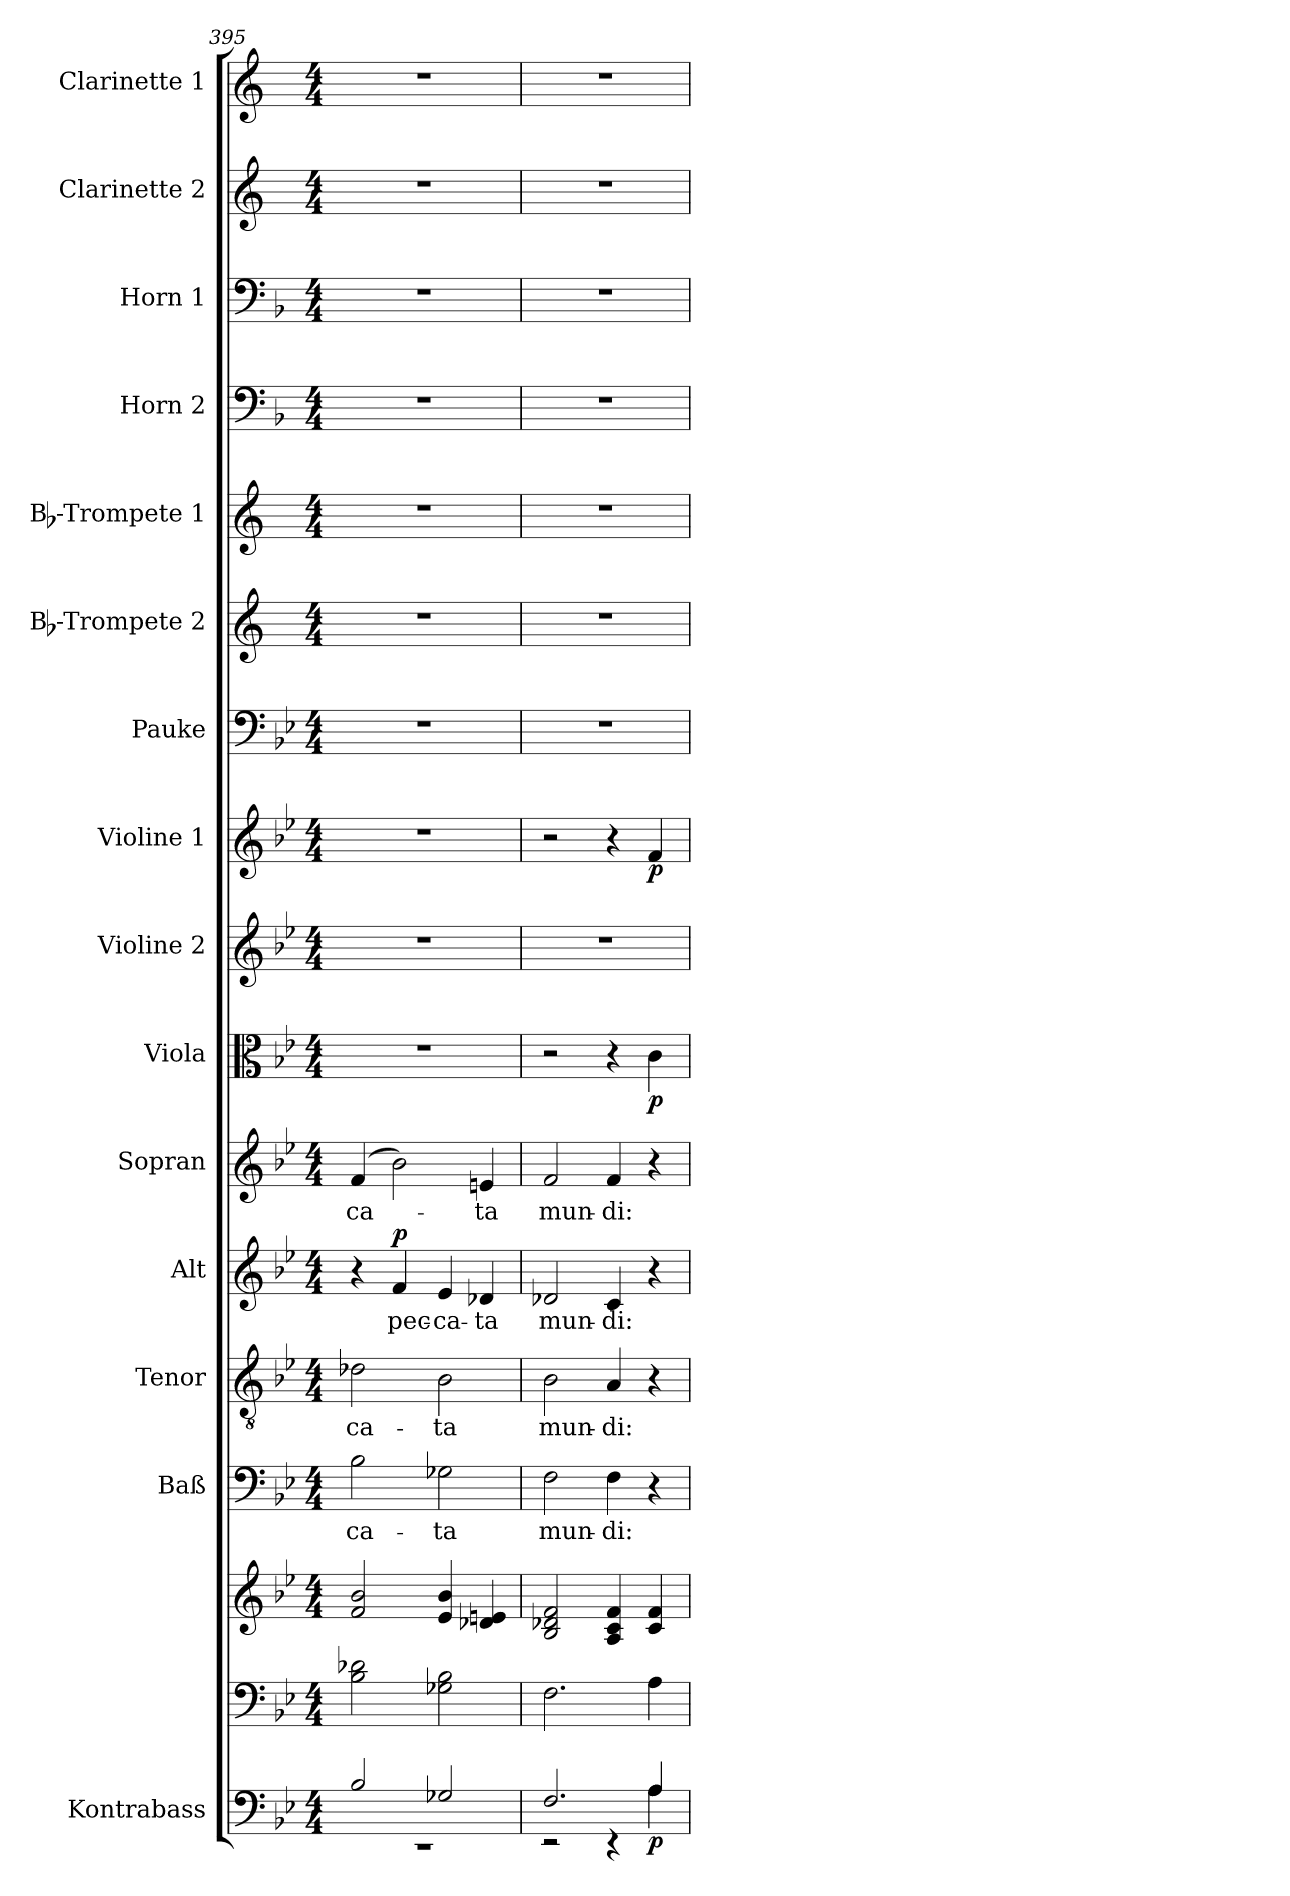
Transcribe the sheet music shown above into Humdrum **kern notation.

**kern	**dynam	**kern	**kern	**kern	**text	**kern	**text	**kern	**text	**dynam	**kern	**text	**kern	**dynam	**kern	**kern	**dynam	**kern	**kern	**kern	**kern	**kern	**kern	**kern
*part16	*part16	*part15	*part15	*part14	*part14	*part13	*part13	*part12	*part12	*part12	*part11	*part11	*part10	*part10	*part9	*part8	*part8	*part7	*part6	*part5	*part4	*part3	*part2	*part1
*staff17	*staff17	*staff16	*staff15	*staff14	*staff14	*staff13	*staff13	*staff12	*staff12	*staff12	*staff11	*staff11	*staff10	*staff10	*staff9	*staff8	*staff8	*staff7	*staff6	*staff5	*staff4	*staff3	*staff2	*staff1
*I"Kontrabass	*	*	*	*I"Baß	*	*I"Tenor	*	*I"Alt	*	*	*I"Sopran	*	*I"Viola	*	*I"Violine 2	*I"Violine 1	*	*I"Pauke	*I"Bb-Trompete 2	*I"Bb-Trompete 1	*I"Horn 2	*I"Horn 1	*I"Clarinette 2	*I"Clarinette 1
*I'Kb.	*	*	*	*I'Baß	*	*I'Ten	*	*I'Alt	*	*	*I'Sop	*	*I'Vla.	*	*I'Vln. 2	*I'Vln. 1	*	*I'Pk.	*I'Bb Trp. 2	*I'Bb Trp. 1	*I'Hrn. 2	*I'Hrn. 1	*I'Cl. 2	*I'Cl. 1
!!LO:PB:g=z
*clefF4	*	*clefF4	*clefG2	*clefF4	*	*clefGv2	*	*clefG2	*	*	*clefG2	*	*clefC3	*	*clefG2	*clefG2	*	*clefF4	*clefG2	*clefG2	*clefF4	*clefF4	*clefG2	*clefG2
*ITrd7c12	*	*	*	*	*	*	*	*	*	*	*	*	*	*	*	*	*	*	*ITrd1c2	*ITrd1c2	*ITrd4c7	*ITrd4c7	*ITrd1c2	*ITrd1c2
*k[b-e-]	*	*k[b-e-]	*k[b-e-]	*k[b-e-]	*	*k[b-e-]	*	*k[b-e-]	*	*	*k[b-e-]	*	*k[b-e-]	*	*k[b-e-]	*k[b-e-]	*	*k[b-e-]	*k[b-e-]	*k[b-e-]	*k[b-e-]	*k[b-e-]	*k[b-e-]	*k[b-e-]
*B-:	*	*B-:	*B-:	*B-:	*	*B-:	*	*B-:	*	*	*B-:	*	*B-:	*	*B-:	*B-:	*	*B-:	*B-:	*B-:	*B-:	*B-:	*B-:	*B-:
*M4/4	*	*M4/4	*M4/4	*M4/4	*	*M4/4	*	*M4/4	*	*	*M4/4	*	*M4/4	*	*M4/4	*M4/4	*	*M4/4	*M4/4	*M4/4	*M4/4	*M4/4	*M4/4	*M4/4
=395	=395	=395	=395	=395	=395	=395	=395	=395	=395	=395	=395	=395	=395	=395	=395	=395	=395	=395	=395	=395	=395	=395	=395	=395
*^	*	*	*	*	*	*	*	*	*	*	*	*	*	*	*	*	*	*	*	*	*	*	*	*
!	!	!	!	!	!	!LO:LY:b	!	!LO:LY:b	!	!	!	!	!LO:LY:b	!	!	!	!	!	!	!	!	!	!	!	!
2BB-/	1rEE	.	2B-\ 2d-X\	2f/ 2b-/	2B-\	-ca-	2d-X\	-ca-	4r	.	.	(4f/	-ca-	1r	.	1r	1r	.	1r	1r	1r	1r	1r	1r	1r
!	!	!	!	!	!	!	!	!	!	!LO:LY:b	!LO:DY:a	!	!	!	!	!	!	!	!	!	!	!	!	!	!
.	.	.	.	.	.	.	.	.	4f/	pec-	p	2b-\)	.	.	.	.	.	.	.	.	.	.	.	.	.
!	!	!	!	!	!	!LO:LY:b	!	!LO:LY:b	!	!LO:LY:b	!	!	!	!	!	!	!	!	!	!	!	!	!	!	!
2GG-X/	.	.	2G-X\ 2B-\	4e-/ 4b-/	2G-X\	-ta	2B-\	-ta	4e-/	-ca-	.	.	.	.	.	.	.	.	.	.	.	.	.	.	.
!	!	!	!	!	!	!	!	!	!	!LO:LY:b	!	!	!LO:LY:b	!	!	!	!	!	!	!	!	!	!	!	!
.	.	.	.	4d-X/ 4en/	.	.	.	.	4d-X/	-ta	.	4en/	-ta	.	.	.	.	.	.	.	.	.	.	.	.
=396	=396	=396	=396	=396	=396	=396	=396	=396	=396	=396	=396	=396	=396	=396	=396	=396	=396	=396	=396	=396	=396	=396	=396	=396	=396
!	!	!	!	!	!	!LO:LY:b	!	!LO:LY:b	!	!LO:LY:b	!	!	!LO:LY:b	!	!	!	!	!	!	!	!	!	!	!	!
2.FF/	2rEE	.	2.F\	2B-/ 2d-X/ 2f/	2F\	mun-	2B-\	mun-	2d-X/	mun-	.	2f/	mun-	2r	.	1r	2r	.	1r	1r	1r	1r	1r	1r	1r
!	!	!	!	!	!	!LO:LY:b	!	!LO:LY:b	!	!LO:LY:b	!	!	!LO:LY:b	!	!	!	!	!	!	!	!	!	!	!	!
.	4rEE	.	.	4A/ 4c/ 4f/	4F\	-di:	4A/	-di:	4c/	-di:	.	4f/	-di:	4r	.	.	4r	.	.	.	.	.	.	.	.
!	!	!LO:DY:b	!	!	!	!	!	!	!	!	!	!	!	!	!LO:DY:b	!	!	!LO:DY:b	!	!	!	!	!	!	!
4AA/	4AA\	p	4A\	4c/ 4f/	4r	.	4r	.	4r	.	.	4r	.	4c\	p	.	4f/	p	.	.	.	.	.	.	.
*v	*v	*	*	*	*	*	*	*	*	*	*	*	*	*	*	*	*	*	*	*	*	*	*	*	*
=	=	=	=	=	=	=	=	=	=	=	=	=	=	=	=	=	=	=	=	=	=	=	=	=
*-	*-	*-	*-	*-	*-	*-	*-	*-	*-	*-	*-	*-	*-	*-	*-	*-	*-	*-	*-	*-	*-	*-	*-	*-
